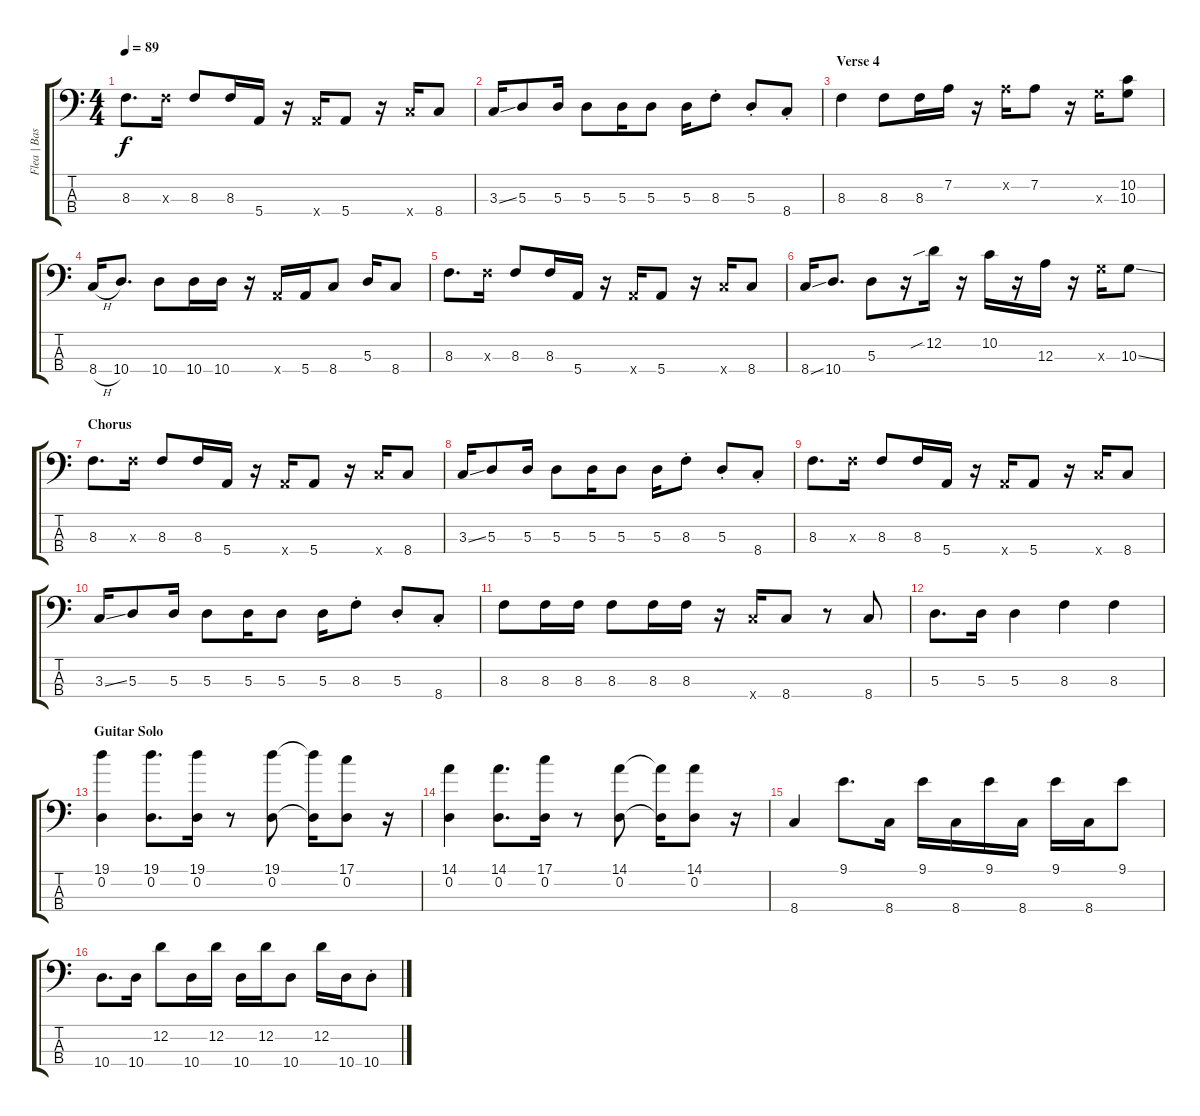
\track ("Flea | Bass | Modulus Flea Bass" "Flea | Bas") {instrument electricbassfinger}
\staff {score tabs}
\tuning (G2 D2 A1 E1) {hide}
\ts (4 4)
\tempo 89
\clef f4
\ks c
8.3.8{d dy f} 8.3{x}.16 8.3.8 8.3.16 5.4.16 r.16 5.4{x}.16 5.4.8 r.16 8.4{x}.16 8.4.8 |
3.3{ss}.16 5.3.8 5.3.16 5.3.8 5.3.16 5.3.8 5.3.16 8.3{st}.8 5.3{st}.8 8.4{st}.8 |
\section ("" "Verse 4")
8.3.4 8.3.8 8.3.16 7.2.16 r.16 7.2{x}.16 7.2.8 r.16 10.3{x}.16 (10.2 10.3).8 |
8.4{h}.16 10.4.8{d} 10.4.8 10.4.16 10.4.16 r.16 5.4{x}.16 5.4.16 8.4.8 5.3.16 8.4.8 |
8.3.8{d} 8.3{x}.16 8.3.8 8.3.16 5.4.16 r.16 5.4{x}.16 5.4.8 r.16 8.4{x}.16 8.4.8 |
8.4{ss}.16 10.4.8{d} 5.3.8 r.16 12.2{sib}.16 r.16 10.2.16 r.16 12.3.16 r.16 10.3{x}.16 10.3{ss}.8 |
\section ("" "Chorus")
8.3.8{d} 8.3{x}.16 8.3.8 8.3.16 5.4.16 r.16 5.4{x}.16 5.4.8 r.16 8.4{x}.16 8.4.8 |
3.3{ss}.16 5.3.8 5.3.16 5.3.8 5.3.16 5.3.8 5.3.16 8.3{st}.8 5.3{st}.8 8.4{st}.8 |
8.3.8{d} 8.3{x}.16 8.3.8 8.3.16 5.4.16 r.16 5.4{x}.16 5.4.8 r.16 8.4{x}.16 8.4.8 |
3.3{ss}.16 5.3.8 5.3.16 5.3.8 5.3.16 5.3.8 5.3.16 8.3{st}.8 5.3{st}.8 8.4{st}.8 |
8.3.8 8.3.16 8.3.16 8.3.8 8.3.16 8.3.16 r.16 8.4{x}.16 8.4.8 r.8 8.4.8 |
5.3.8{d} 5.3.16 5.3.4 8.3.4 8.3.4 |
\section ("" "Guitar Solo")
(19.1 0.2).4 (19.1 0.2).8{d} (19.1 0.2).16 r.8 (19.1 0.2).8 (19.1{t} 0.2{t}).16 (17.1 0.2).8 r.16 |
(14.1 0.2).4 (14.1 0.2).8{d} (17.1 0.2).16 r.8 (14.1 0.2).8 (14.1{t} 0.2{t}).16 (14.1 0.2).8 r.16 |
8.4.4 9.1.8{d} 8.4.16 9.1.16 8.4.16 9.1.16 8.4.16 9.1.16 8.4.16 9.1.8 |
10.4.8{d} 10.4.16 12.2.8 10.4.16 12.2.16 10.4.16 12.2.16 10.4.8 12.2.16 10.4.16 10.4{st}.8
